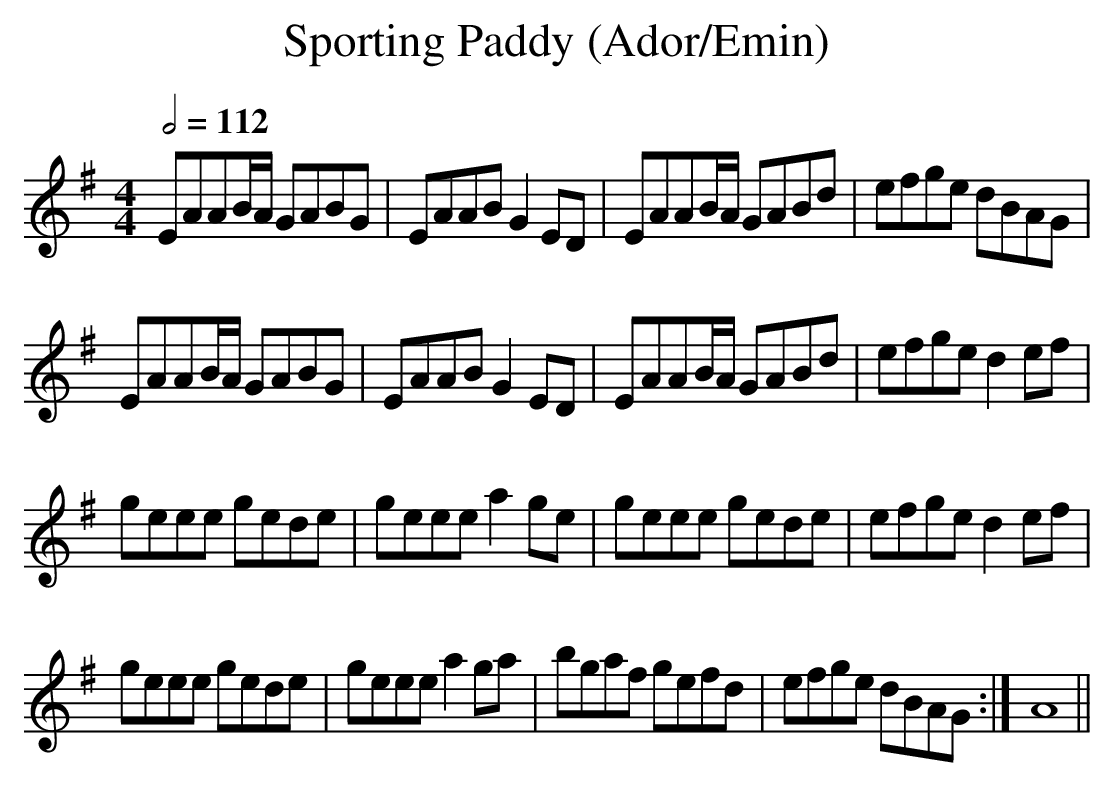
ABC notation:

X:1
T:Sporting Paddy (Ador/Emin) %1
Q:1/2=112
M:4/4
L:1/8
K:Ador
EAAB/A/ GABG|EAAB G2ED|EAAB/A/ GABd|efge dBAG|
EAAB/A/ GABG|EAAB G2ED|EAAB/A/ GABd|efge d2ef|
geee gede|geee a2ge|geee gede|efge d2ef|
geee gede|geee a2ga|bgaf gefd|efge dBAG:|A8||
